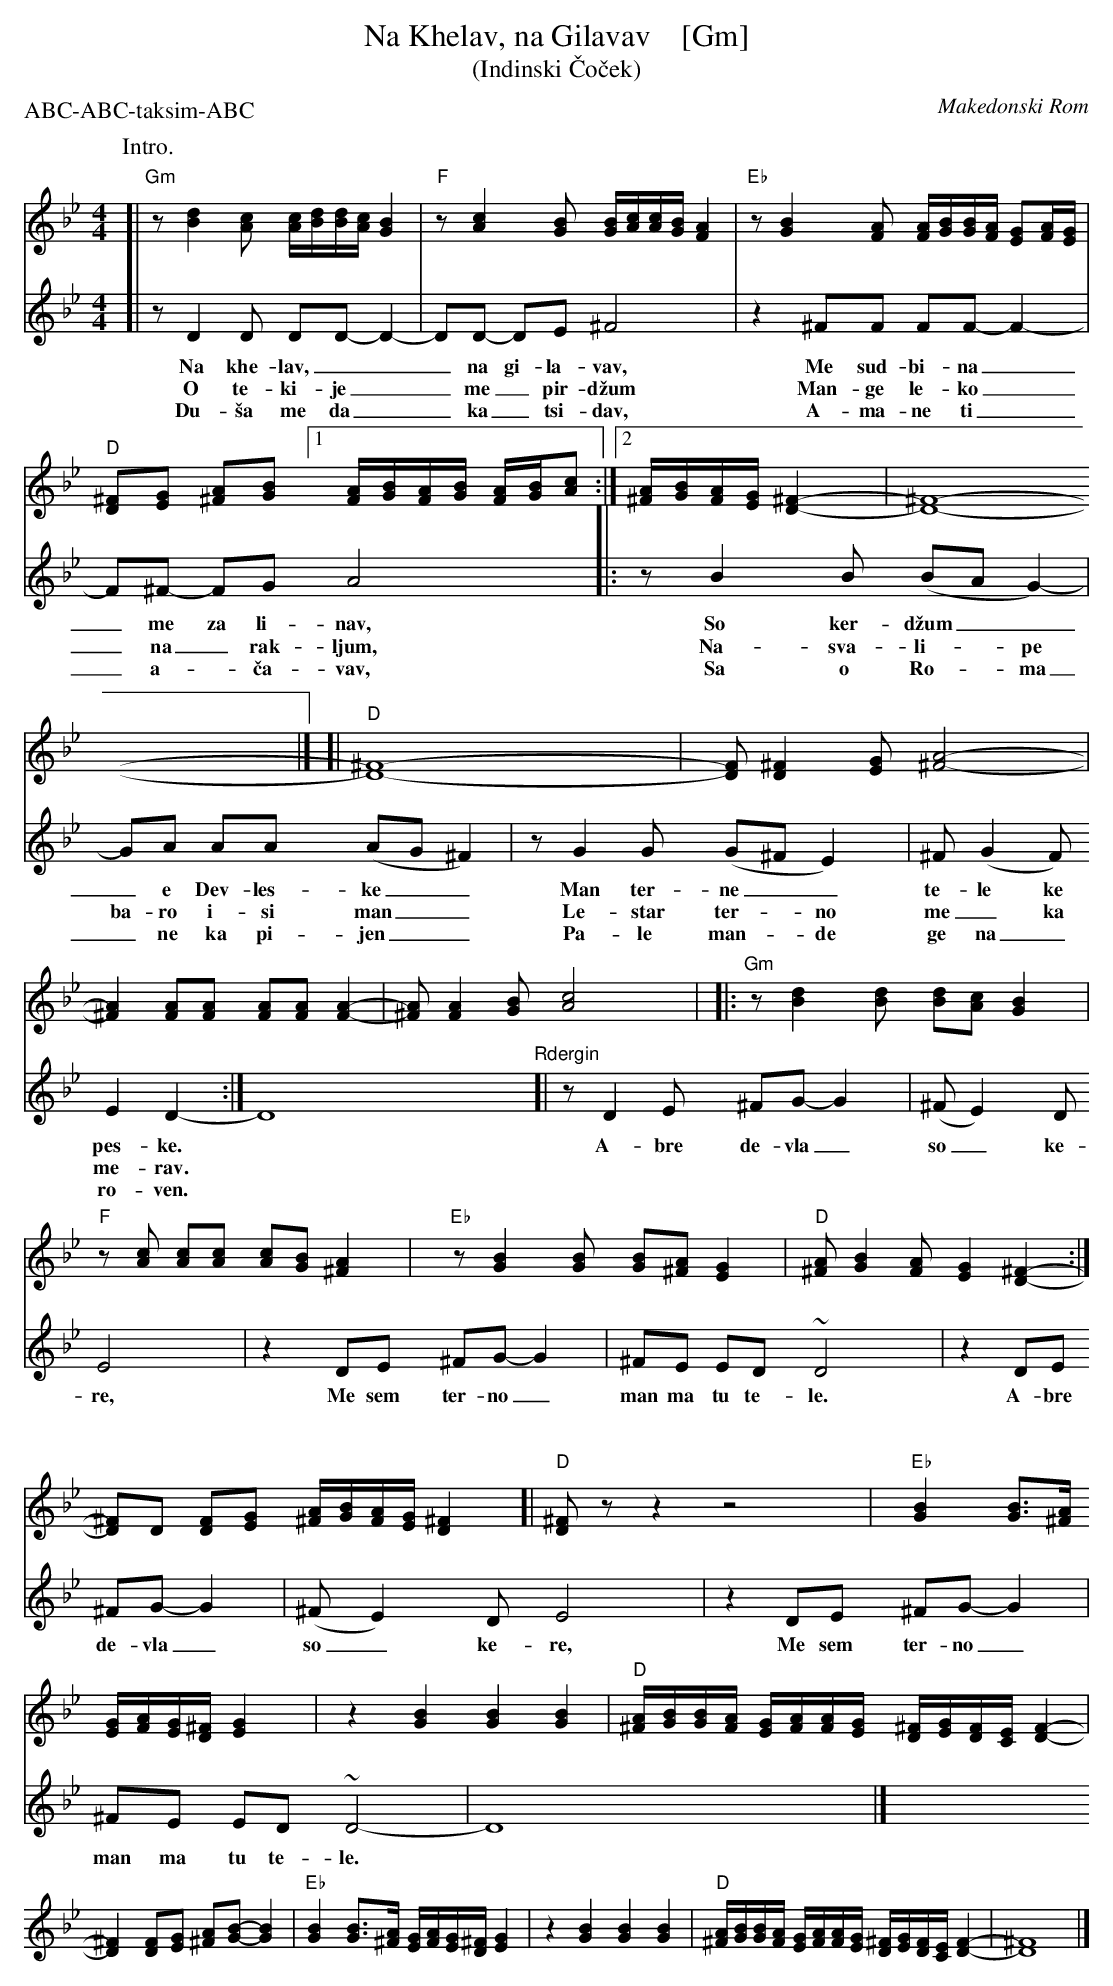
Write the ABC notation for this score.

X:1
T: Na Khelav, na Gilavav    [Gm]
T: (Indinski \vCo\vcek)
O: Makedonski Rom
M: 4/4
L: 1/16
P: ABC-ABC-taksim-ABC
K: Gm
P: Intro.
[| "Gm"z2 [d4B4] [c2A2] [cA][dB][dB][cA] [B4G4] |\
	"F"z2 [c4A4] [B2G2] [BG][cA][cA][BG] [A4F4] |\
	"Eb"z2 [B4G4] [A2F2] [AF][BG][BG][AF] [G2E2][AF][GE] |\
	"D"[^F2D2][G2E2] [A2^F2][B2G2] [1 [AF][BG][AF][BG] [AF][BG][c2A2] :|\
[2 [A^F][BG][AF][GE] [^F4-D4-] | [^F16-D16-] |]
P:
[V:1 staves=2]\
[| "D"[^F16-D16-] |\
	[F2D2] [^F4D4] [G2E2] [A8-^F8-] |\
	[A4^F4] [A2F2][A2F2] [A2F2][A2F2] [A4-F4-] |
[V:1]\
	[A2^F2] [A4F4] [B2G2] [c8A8] |\
|: "Gm"z2 [d4B4] [d2B2] [d2B2][c2A2] [B4G4] |\
	"F"z2[c2A2] [c2A2][c2A2] [c2A2][B2G2] [A4^F4] |
[V:1]\
	"Eb"z2 [B4G4] [B2G2] [B2G2][A2^F2] [G4E4] |\
	"D"[A2^F2] [B4G4] [A2F2] [G4E4] [^F4-D4-] :|\
	[^F2D2]D2 [F2D2][G2E2] [A^F][BG][AF][GE] [^F4D4]
[V:2][| z2 D4 D2 D2D2- D4- | D2D2- D2E2 ^F8 | z4 ^F2F2 F2F2- F4- |
w: Na khe-lav,___ na gi-la-vav, Me sud-bi-na_
w: O te-ki-je__ me_ pir-d\vzum Man-ge le-ko_
w: Du-\vsa me da__ ka_tsi-dav, A-ma-ne ti_
[V:2] F2^F2- F2G2 A8 |: z2 B4 B2 (B2A2 G4-) | G2A2 A2A2 (A2G2 ^F4) |
w: _me za li-nav, So ker-d\vzum___ e Dev-les-ke__
w: _na_ rak-ljum, Na-sva-li-*pe ba-ro i-si man__
w: _a-*\vca-vav,  Sa o Ro-*ma_ ne ka pi-jen__
[V:2] z2 G4 G2 (G2^F2 E4) | ^F2 (G4 F2) E4 D4- :| D16
w: Man ter-ne__ te-le ke pes-ke.
w: Le-star ter-*no me_ ka me-rav.
w: Pa-le man-*de ge na_ ro-ven.
[V:1]\
[| "D"[^F2D2]z2 z4 z8 |\
	"Eb"[B4G4] [B3G3][A^F] [GE][AF][GE][^FD] [G4E4] |\
	z4 [B4G4] [B4G4] [B4G4] |
	"D"[A^F][BG][BG][AF] [GE][AF][AF][GE] [^FD][GE][FD][EC] [F4-D4-] |\
	[^F4D4] [F2D2][G2E2] [A2^F2][B2-G2-] [B4G4] |\
	"Eb"[B4G4] [B3G3][A^F] [GE][AF][GE][^FD] [G4E4] |
	z4 [B4G4] [B4G4] [B4G4] |\
	"D"[A^F][BG][BG][AF] [GE][AF][AF][GE] [^FD][GE][FD][EC] [F4-D4-] |\
	[^F16D16] |]
[V:2]"Rdergin"[| z2 D4 E2 ^F2G2- G4 | (^F2 E4) D2 E8 | z4 D2E2 ^F2G2- G4 |
w: A-bre de-vla_ so_ ke-re, Me sem ter-no_
[V:2] ^F2E2 E2D2 ~D8 | z4 D2E2 ^F2G2- G4 | (^F2 E4) D2 E8 |
w: man ma tu te-le. A-bre de-vla_ so_ ke-re,
[V:2] z4 D2E2 ^F2G2- G4 | ^F2E2 E2D2 ~D8- | D16 |]
w: Me sem ter-no_ man ma tu te-le.
